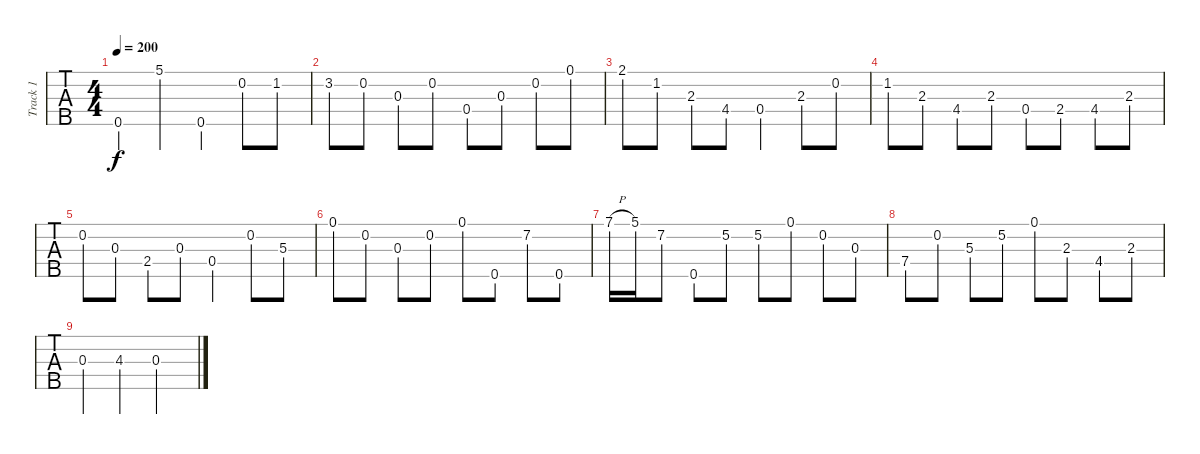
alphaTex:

\track ("Track 1" "Track 1") {instrument banjo}
\staff {tabs}
\tuning (D4 B3 G3 D3 G4) {hide}
\displaytranspose 12
\ts (4 4)
\tempo 200
\clef g2
\ks c
0.5.4{dy f} 5.1.4 0.5.4 0.2.8 1.2.8 |
3.2.8 0.2.8 0.3.8 0.2.8 0.4.8 0.3.8 0.2.8 0.1.8 |
2.1.8 1.2.8 2.3.8 4.4.8 0.4.4 2.3.8 0.2.8 |
1.2.8 2.3.8 4.4.8 2.3.8 0.4.8 2.4.8 4.4.8 2.3.8 |
0.2.8 0.3.8 2.4.8 0.3.8 0.4.4 0.2.8 5.3.8 |
0.1.8 0.2.8 0.3.8 0.2.8 0.1.8 0.5.8 7.2.8 0.5.8 |
7.1{h}.16 5.1.16 7.2.8 0.5.8 5.2.8 5.2.8 0.1.8 0.2.8 0.3.8 |
7.4.8 0.2.8 5.3.8 5.2.8 0.1.8 2.3.8 4.4.8 2.3.8 |
0.3.4 4.3.4 0.3.2
